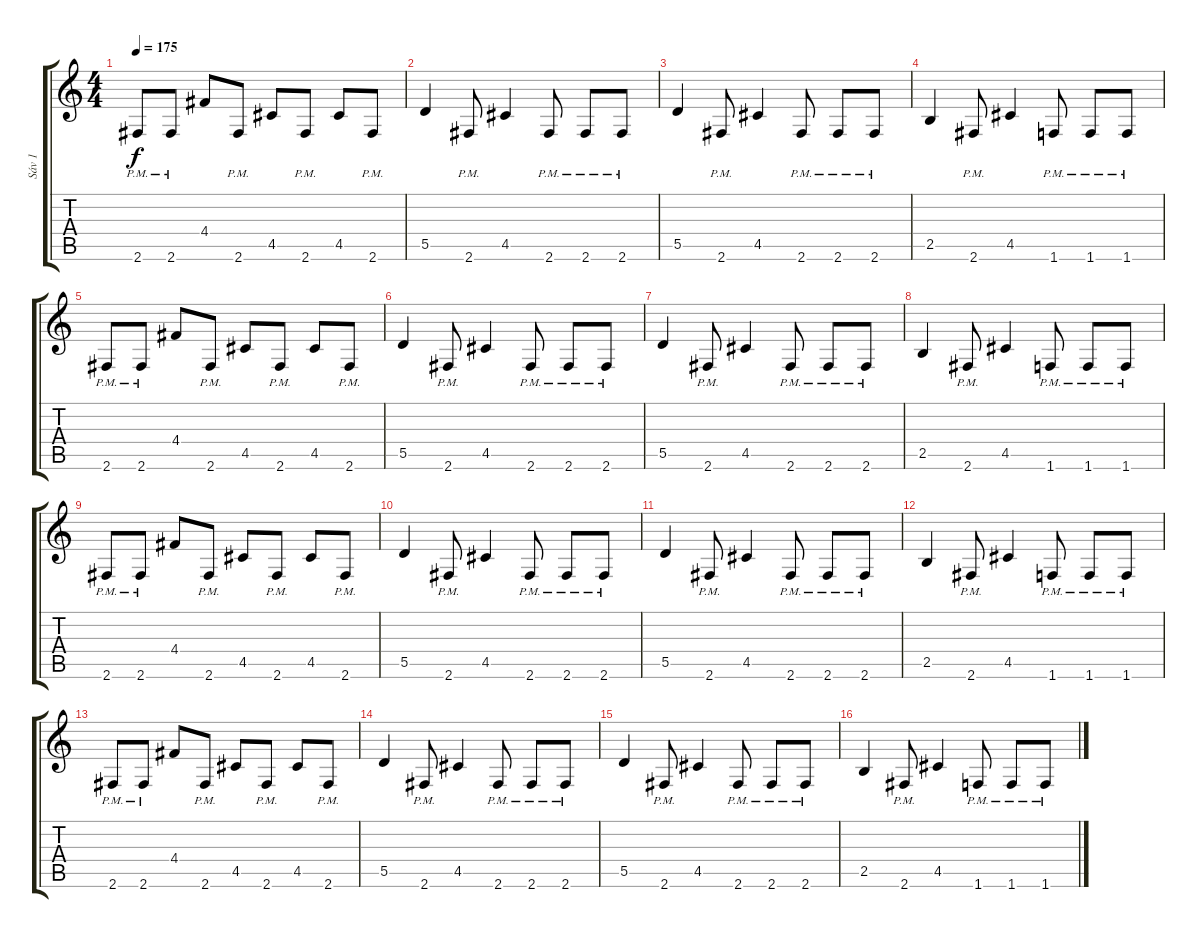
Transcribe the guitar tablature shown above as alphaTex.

\track ("Sáv 1" "Sáv 1") {instrument distortionguitar}
\staff {score tabs}
\tuning (E4 B3 G3 D3 A2 E2) {hide}
\ts (4 4)
\tempo 175
\clef g2
\ks c
2.6{pm}.8{dy f} 2.6{pm}.8 4.4.8 2.6{pm}.8 4.5.8 2.6{pm}.8 4.5.8 2.6{pm}.8 |
5.5.4 2.6{pm}.8 4.5.4 2.6{pm}.8 2.6{pm}.8 2.6{pm}.8 |
5.5.4 2.6{pm}.8 4.5.4 2.6{pm}.8 2.6{pm}.8 2.6{pm}.8 |
2.5.4 2.6{pm}.8 4.5.4 1.6{pm}.8 1.6{pm}.8 1.6{pm}.8 |
2.6{pm}.8 2.6{pm}.8 4.4.8 2.6{pm}.8 4.5.8 2.6{pm}.8 4.5.8 2.6{pm}.8 |
5.5.4 2.6{pm}.8 4.5.4 2.6{pm}.8 2.6{pm}.8 2.6{pm}.8 |
5.5.4 2.6{pm}.8 4.5.4 2.6{pm}.8 2.6{pm}.8 2.6{pm}.8 |
2.5.4 2.6{pm}.8 4.5.4 1.6{pm}.8 1.6{pm}.8 1.6{pm}.8 |
2.6{pm}.8 2.6{pm}.8 4.4.8 2.6{pm}.8 4.5.8 2.6{pm}.8 4.5.8 2.6{pm}.8 |
5.5.4 2.6{pm}.8 4.5.4 2.6{pm}.8 2.6{pm}.8 2.6{pm}.8 |
5.5.4 2.6{pm}.8 4.5.4 2.6{pm}.8 2.6{pm}.8 2.6{pm}.8 |
2.5.4 2.6{pm}.8 4.5.4 1.6{pm}.8 1.6{pm}.8 1.6{pm}.8 |
2.6{pm}.8 2.6{pm}.8 4.4.8 2.6{pm}.8 4.5.8 2.6{pm}.8 4.5.8 2.6{pm}.8 |
5.5.4 2.6{pm}.8 4.5.4 2.6{pm}.8 2.6{pm}.8 2.6{pm}.8 |
5.5.4 2.6{pm}.8 4.5.4 2.6{pm}.8 2.6{pm}.8 2.6{pm}.8 |
2.5.4 2.6{pm}.8 4.5.4 1.6{pm}.8 1.6{pm}.8 1.6{pm}.8
